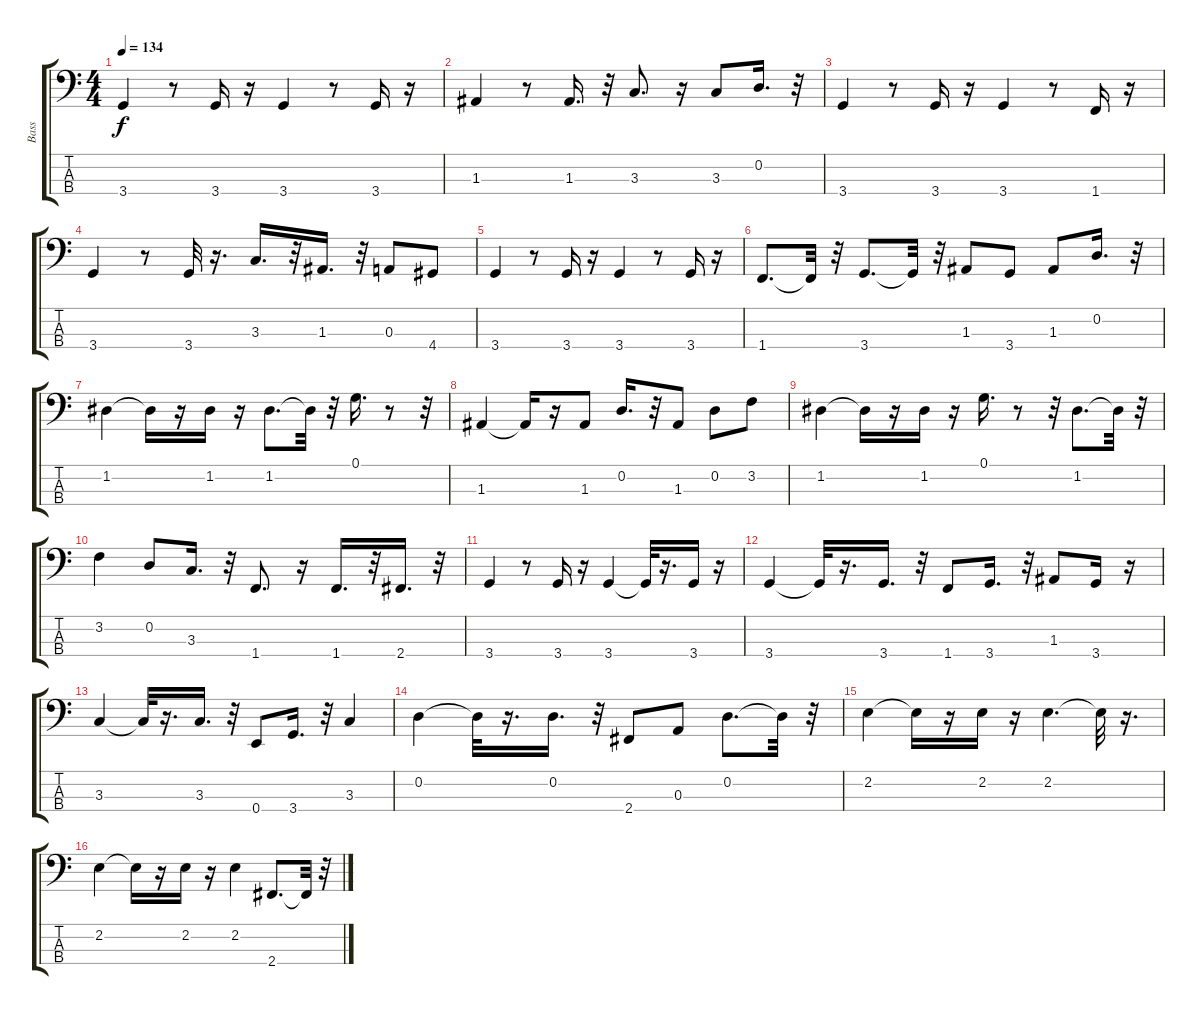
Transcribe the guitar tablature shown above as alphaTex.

\track ("Bass" "Bass") {instrument electricbassfinger}
\staff {score tabs}
\tuning (G2 D2 A1 E1) {hide}
\ts (4 4)
\tempo 134
\clef f4
\ks c
3.4.4{dy f} r.8 3.4.16 r.16 3.4.4 r.8 3.4.16 r.16 |
1.3.4 r.8 1.3.16{d} r.32 3.3.8{d} r.16 3.3.8 0.2.16{d} r.32 |
3.4.4 r.8 3.4.16 r.16 3.4.4 r.8 1.4.16 r.16 |
3.4.4 r.8 3.4.32 r.16{d} 3.3.16{d} r.32 1.3.16{d} r.32 0.3.8 4.4.8 |
3.4.4 r.8 3.4.16 r.16 3.4.4 r.8 3.4.16 r.16 |
1.4.8{d} 1.4{t}.32 r.32 3.4.8{d} 3.4{t}.32 r.32 1.3.8 3.4.8 1.3.8 0.2.16{d} r.32 |
1.2.4 1.2{t}.16 r.16 1.2.16 r.16 1.2.8{d} 1.2{t}.32 r.32 0.1.16{d} r.8 r.32 |
1.3.4 1.3{t}.16 r.16 1.3.8 0.2.16{d} r.32 1.3.8 0.2.8 3.2.8 |
1.2.4 1.2{t}.16 r.16 1.2.16 r.16 0.1.16{d} r.8 r.32 1.2.8{d} 1.2{t}.32 r.32 |
3.2.4 0.2.8 3.3.16{d} r.32 1.4.8{d} r.16 1.4.16{d} r.32 2.4.16{d} r.32 |
3.4.4 r.8 3.4.16 r.16 3.4.4 3.4{t}.32 r.16{d} 3.4.16 r.16 |
3.4.4 3.4{t}.32 r.16{d} 3.4.16{d} r.32 1.4.8 3.4.16{d} r.32 1.3.8 3.4.16 r.16 |
3.3.4 3.3{t}.32 r.16{d} 3.3.16{d} r.32 0.4.8 3.4.16{d} r.32 3.3.4 |
0.2.4 0.2{t}.32 r.16{d} 0.2.16{d} r.32 2.4.8 0.3.8 0.2.8{d} 0.2{t}.32 r.32 |
2.2.4 2.2{t}.16 r.16 2.2.16 r.16 2.2.4{d} 2.2{t}.32 r.16{d} |
2.2.4 2.2{t}.16 r.16 2.2.16 r.16 2.2.4 2.4.8{d} 2.4{t}.32 r.32
